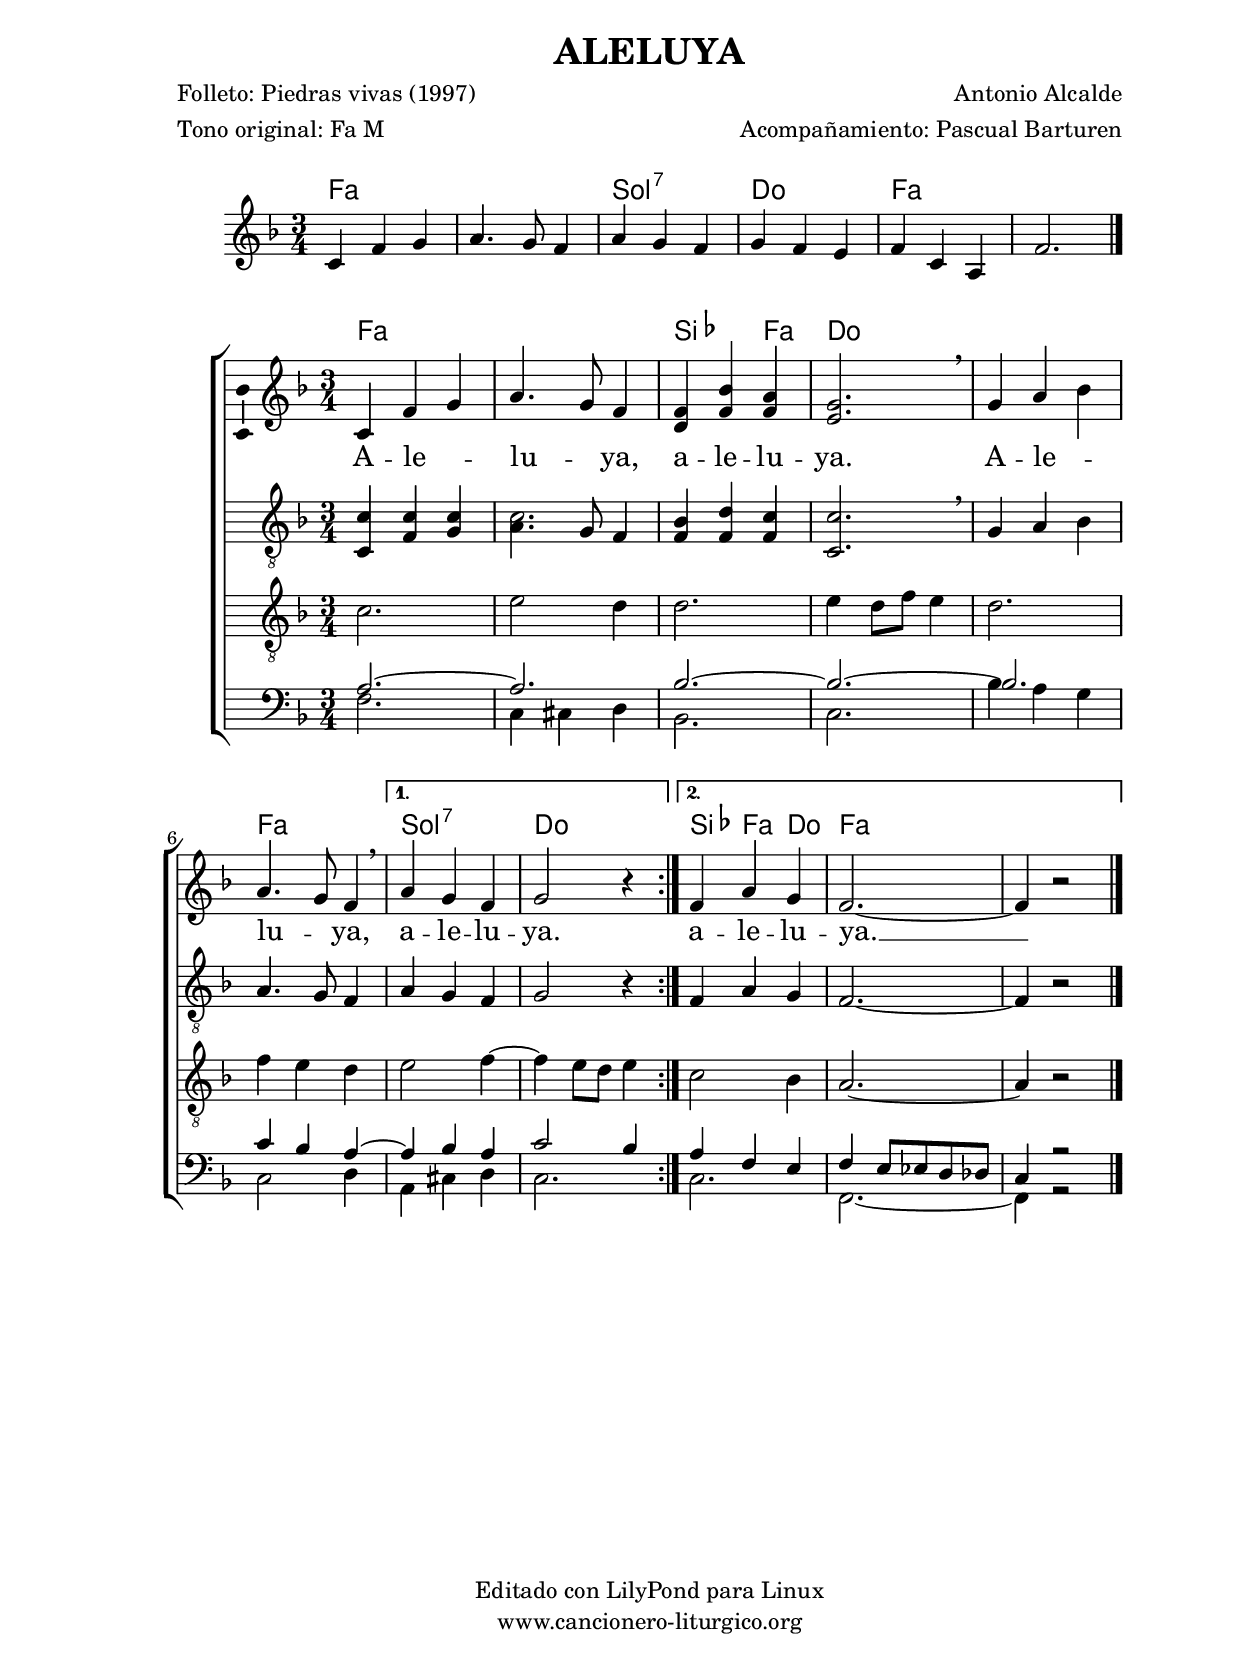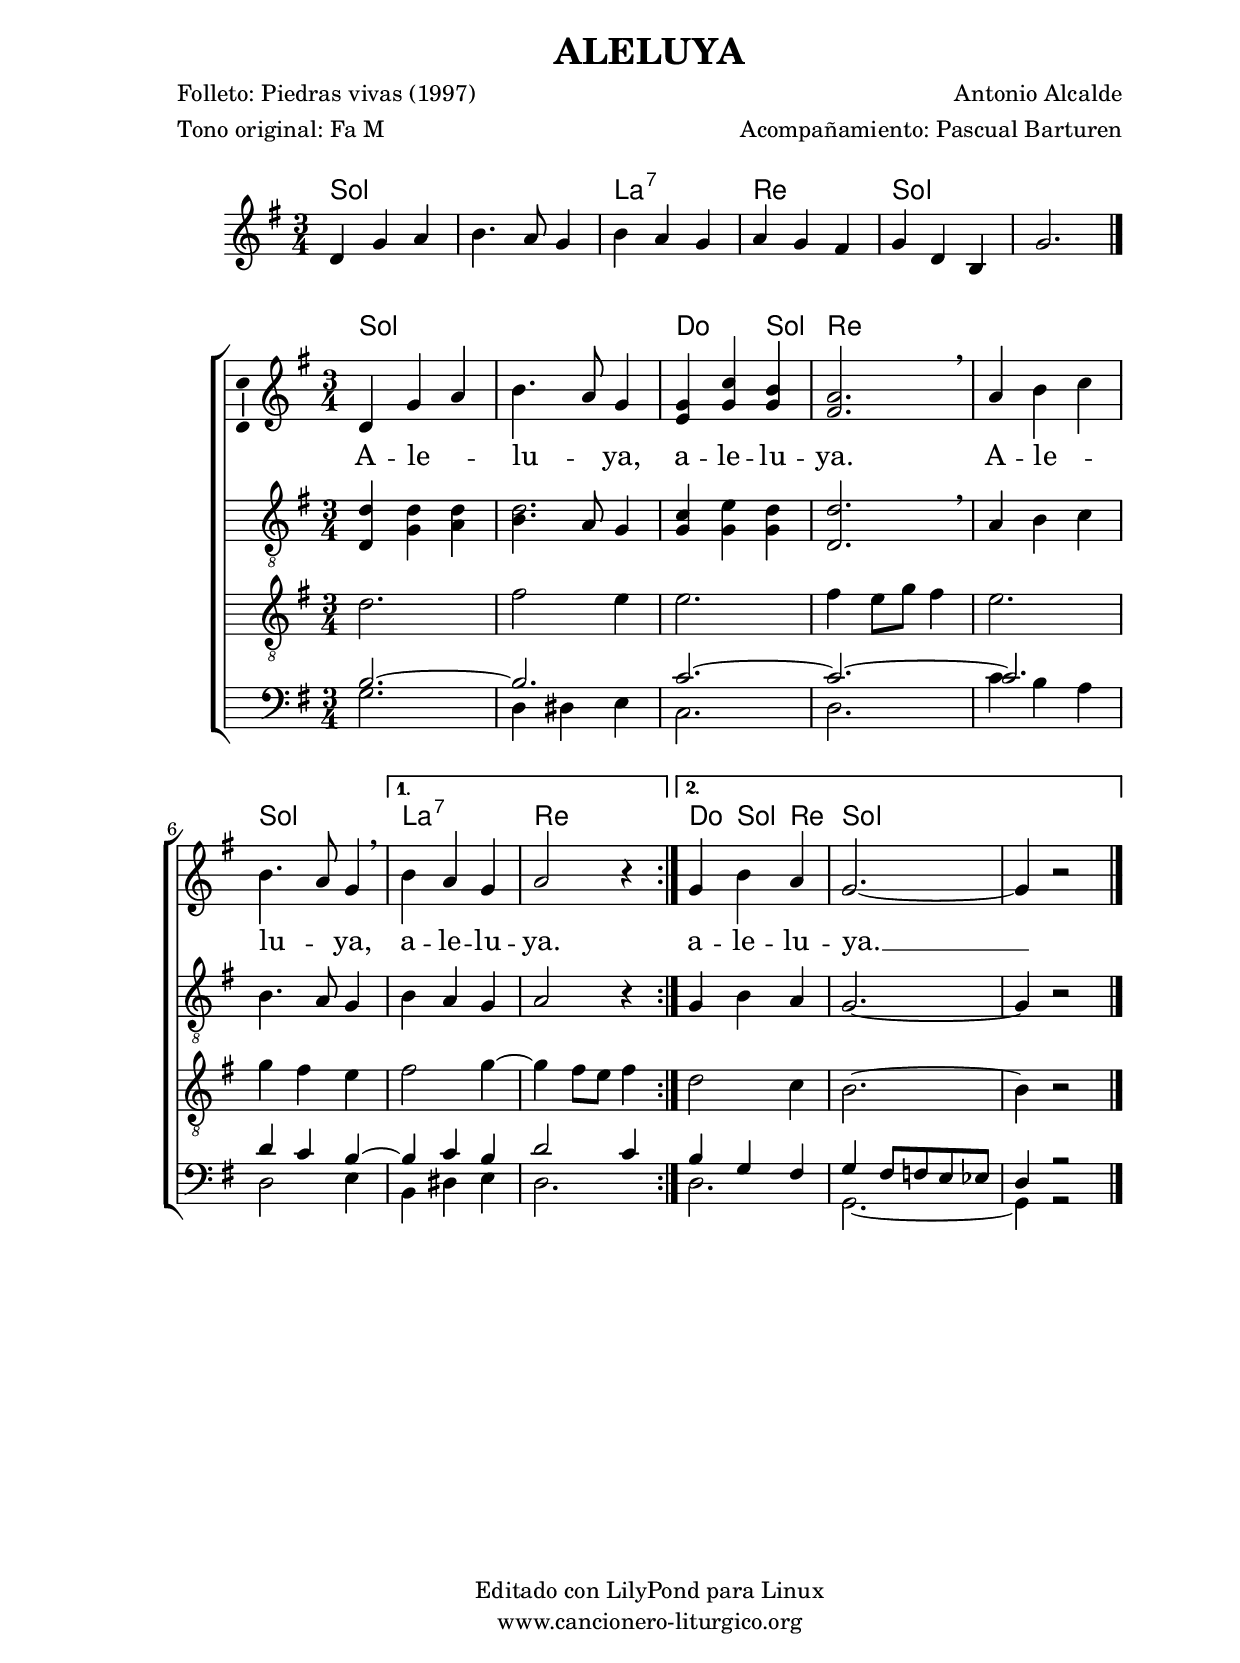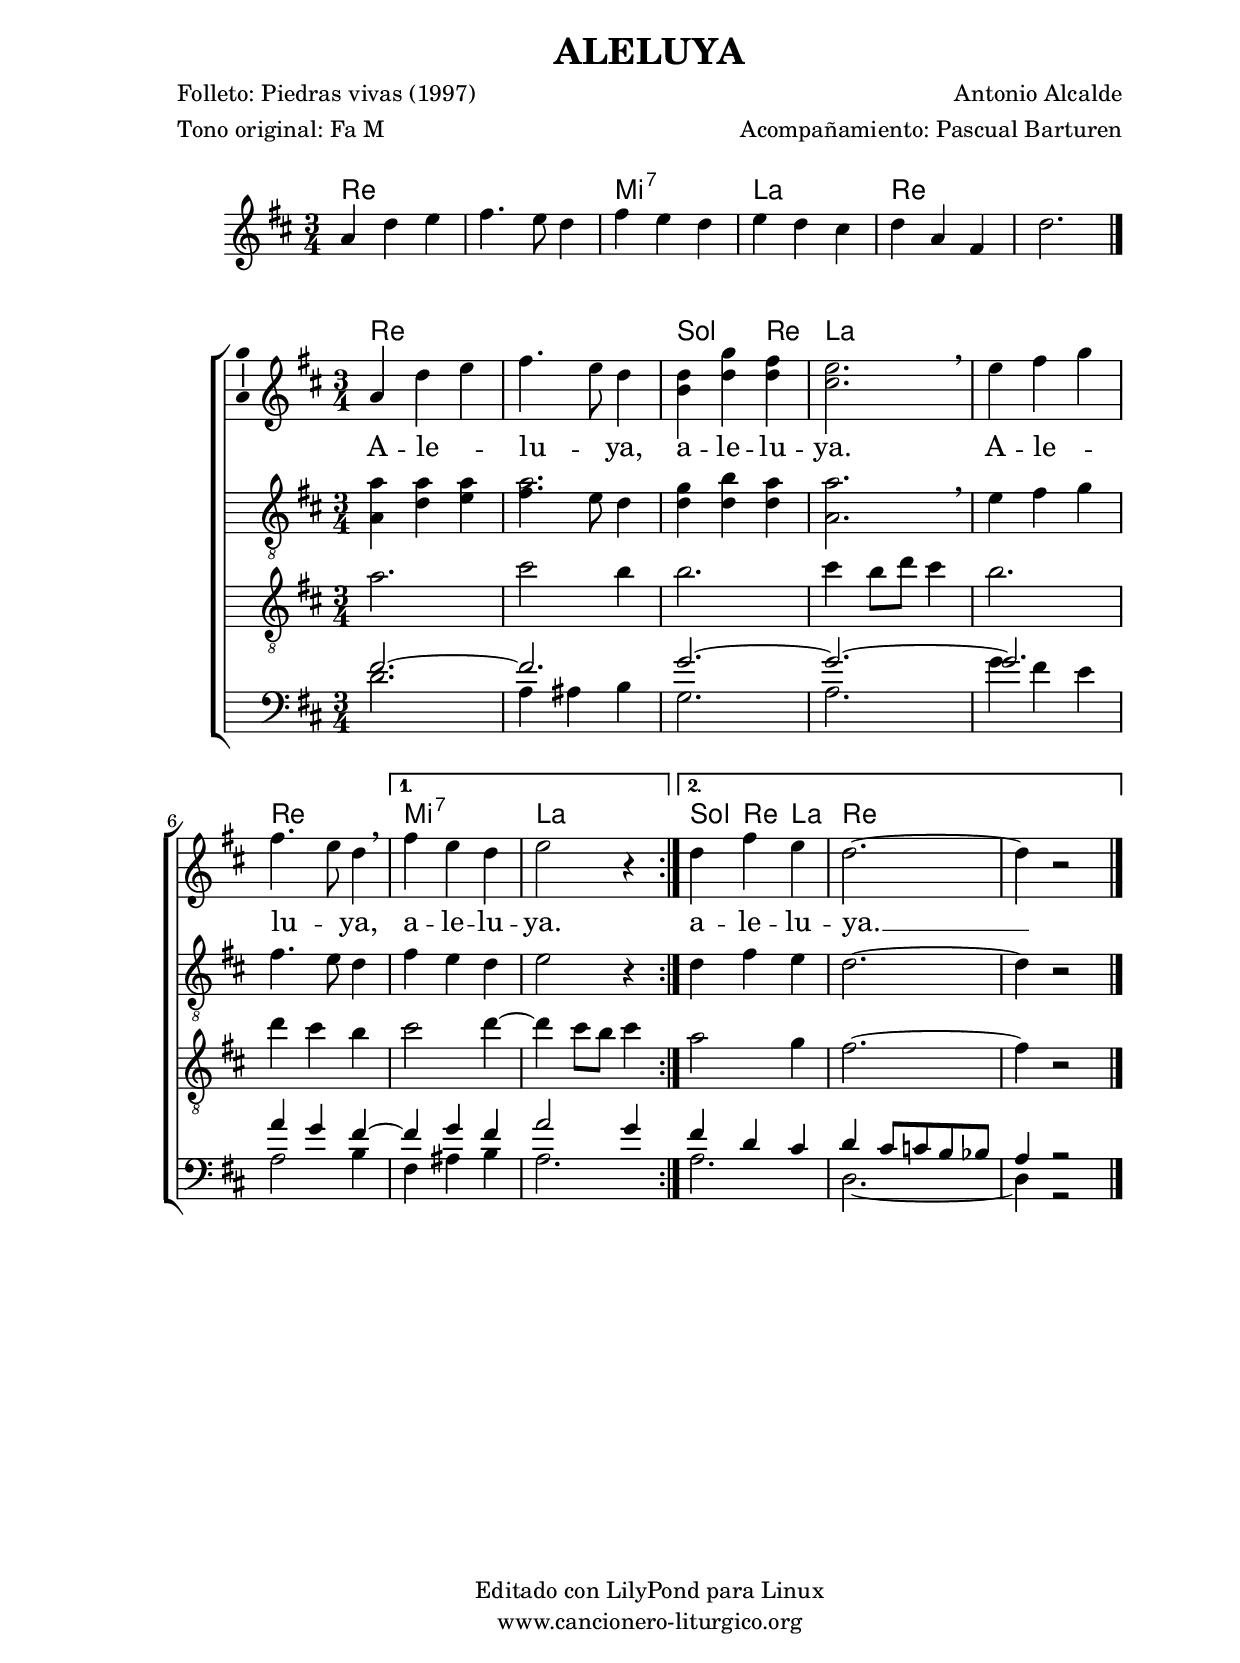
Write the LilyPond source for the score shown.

%
%para convertir .midi en .wav:
%timidity filename.midi -Ow -o finename.wav
%
%
%Para convertir de .wav a .mp3:
%lame -h -m j filename.wav
%
%
%para escuchar el midi:
%timidity nombrefichero.midi
%


%versión de lilypond para la que se ha escrito esta partitura:
\version "2.16.0"

	%Tamaño papel
	#(set-default-paper-size "a4")
	%Tamaño partitura
	#(set-global-staff-size 20)
	%No responde al pulsar sobre una nota
	#(ly:set-option 'point-and-click #f)

%parámetros del encabezamiento:
\header {
	title = "ALELUYA"
	subtitle = ""
	composer = "Antonio Alcalde"
	poet = "Folleto: Piedras vivas (1997)"
	meter = "Tono original: Fa M"
	arranger = "Acompañamiento: Pascual Barturen"
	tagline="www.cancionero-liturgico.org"
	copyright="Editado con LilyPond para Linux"
	}

%parámetros asociados al papel:
\paper  {
	oddHeaderMarkup = \markup {\fill-line { \on-the-fly #not-first-page \fromproperty #'header:title \on-the-fly #not-first-page \fromproperty #'header:composer }}
	evenHeaderMarkup = \markup {\fill-line { \fromproperty #'header:composer \fromproperty #'header:title }}
	#(set-paper-size "a4")
	print-page-number = ##f
	first-page-number = 1
	print-first-page-number = ##f
%	head-separation = 3.0 \cm
	top-margin = 2.0 \cm
	bottom-margin = 0.5\cm
%%%	bottom-margin = -3.5\cm
	left-margin = 3.0 \cm
	line-width = 16.0 \cm 
	indent = 8\mm
	interscoreline = 2.\mm
	between-system-space = 15\mm
%	para que las partituras no llenen la hoja:
	ragged-bottom = ##t
%	idem para la última hoja:
	ragged-last-bottom = ##f
%	para que las partituras llenen el ancho del papel:
	ragged-last = ##f
	after-title-space = 2.5 \cm
%page-count=1
%system-count=8

	%Flexible Vertical Spacing
%	markup-markup-spacing =
%	#'((basic-distance . 15) (minimum-distance . 15) (padding . 3))
	markup-system-spacing =
	#'((basic-distance . 15) (minimum-distance . 15) (padding . 3))
	system-system-spacing =
	#'((basic-distance . 15) (minimum-distance . 15) (padding . 3))
	score-system-spacing =
	#'((basic-distance . 15) (minimum-distance . 15) (padding . 5))
%	top-system-spacing = % header
%	#'((basic-distance . 8) (minimum-distance . 0) (padding . 0))
%	top-markup-spacing =
%	#'((basic-distance . 20) (minimum-distance . 20) (padding . 0))
	last-bottom-spacing = % footer
	#'((basic-distance . 5) (minimum-distance . 5) (padding . 0))
%	score-markup-spacing =
%	#'((basic-distance . 16) (minimum-distance . 13) (padding . 0))

	}


%parámetros que afectan a toda la partitura:
global =  {
	%clave de sol (G):
	\clef G
	%armadura:
	\transpose d f
	\key d \major
	\tempo 4=120
	\set Score.tempoHideNote = ##t
	}


acordesintro = {
	\italianChords
	\chordmode {
%%%	\transpose d c
{

f2. f g:7 c f s

}
}
}

melodiaintro = 

%%%\transpose d c
{
	\relative c'{
	\time 3/4

c4 f g
a4. g8 f4
a4 g f
g4 f e
f4 c a
f'2.

\bar "|."
}
}

acordes = {
	\italianChords
	\chordmode {
%%%	\transpose d f
{

\repeat volta 2 {
f2. f bes2 f4 c2. c f
}
\alternative {
{
g:7 c
}
{
bes4 f c f2. s
}
}

	}
	}
}

melodia = 

	\transpose d f
{
	\relative c'{
	\time 3/4

\repeat volta 2 {
a4 d e
fis4. e8 d4
<<
{
d4 g fis
e2. \breathe
}
{
b4 d d
cis2. \breathe
}
>>

e4 fis g
fis4. e8 d4 \breathe
}

\alternative {
{
fis4 e d
e2 r4
}
{
d4 fis e
d2.~
d4 r2
}
}

\bar "|."
	}
	}

melodiab = 

%%%	\transpose d f
{
	\relative c'{
	\time 3/4

\repeat volta 2 {
<<
{
c4 c c
c2.
bes4 d c
c2. \breathe
}
{
c,4 f g
a4. g8 f4
f4 f f
c2. \breathe
}
>>
g'4 a bes
a4. g8 f4
}

\alternative {
{
a4 g f
g2 r4
}
{
f4 a g
f2.~
f4 r2
}
}

\bar "|."
	}
	}

melodiados =

	\transpose d f
{
	\relative c'{
	\time 3/4

\repeat volta 2 {
a2.
cis2 b4
b2.
cis4 b8 d cis4
b2.
d4 cis b
}

\alternative {
{
cis2 d4~
d4 cis8 b cis4
}
{
a2 g4
fis2.~
fis4 r2
}
}

\bar "|."
	}
	}

melodiatres =

	\transpose d f
{
	\relative c{
	\time 3/4

<<
\new Voice
{
\voiceOne

\repeat volta 2 {
fis2.~
fis2.
g2.~
g2.~
g2.
a4 g fis~
}

\alternative {
{
fis4 g fis
a2 g4
}
{
fis4 d cis
d4 cis8 c b bes
a4 r2
}
}

}
\new Voice
{
\voiceTwo

\repeat volta 2 {
d2.
a4 ais b
g2.
a2.
g'4 fis e
a,2 b4
}

\alternative {
{
fis4 ais b
a2.
}
{
a2.
d,2.~
d4 r2
}
}

}
>>

\bar "|."
	}
	}


texto = \lyricmode {
%%%A -- le -- lu -- ya, __ _ _
A -- le -- _ lu -- _ ya,
a -- le -- lu -- ya.
%%%A -- le -- lu -- ya, __ _ _
A -- le -- _ lu -- _ ya,
a -- le -- lu -- ya.
a -- le -- lu -- ya. __

	}


acordesintroStaff = \context ChordNames = acordesintroStaff <<
	\set chordChanges = ##t
	\acordesintro
	>>

acordesStaff = \context ChordNames = acordesStaff <<
	\set chordChanges = ##t
	\acordes
	>>


vozintroStaff = \context Voice = vozintroStaff
<<
	\override Staff.StaffSymbol #'staff-space = #(magstep -0.35)
	\set Staff.midiInstrument = #"english horn"
	\set Staff.midiMinimumVolume = #0.7
	\set Staff.midiMaximumVolume = #0.9
	\global
	\melodiaintro
	>>

vozStaff = \context Voice = vozStaff
\with {\consists "Ambitus_engraver"}
<<
%	\set Staff.instrumentName = ""
%	\set Staff.shortInstrumentName = ""
%	\set Staff.midiInstrument = #"clarinet"
%	\set Staff.midiInstrument = #"cello"
%	\set Staff.midiInstrument = #"flute"
	\set Staff.midiInstrument = #"electric guitar (jazz)"
%	\set Staff.midiInstrument = #"english horn"
%	\set Staff.midiInstrument = #"violin"
%	\set Staff.midiInstrument = #"glockenspiel"
	\set Staff.midiMinimumVolume = #0.7
	\set Staff.midiMaximumVolume = #0.9
	\global
	\melodia
	>>

vozbStaff = \context Voice = vozbStaff
<<
%	\set Staff.instrumentName = ""
%	\set Staff.shortInstrumentName = ""
	\override Staff.StaffSymbol #'staff-space = #(magstep -0.35)
%	\set Staff.midiInstrument = #"clarinet"
%	\set Staff.midiInstrument = #"cello"
%	\set Staff.midiInstrument = #"flute"
	\set Staff.midiInstrument = #"electric guitar (jazz)"
%	\set Staff.midiInstrument = #"english horn"
%	\set Staff.midiInstrument = #"violin"
%	\set Staff.midiInstrument = #"glockenspiel"
	\set Staff.midiMinimumVolume = #0.7
	\set Staff.midiMaximumVolume = #0.9
	\global
%%%	%clave de fa (F):
%%%	\clef F 
	\clef "G_8"
	\melodiab
	>>

vozdosStaff = \context Voice = vozdosStaff
<<
	\set Staff.instrumentName = ""
	\set Staff.shortInstrumentName = ""
	\override Staff.StaffSymbol #'staff-space = #(magstep -0.35)
	\set Staff.midiInstrument = #"flute"
	\set Staff.midiMinimumVolume = #0.7
	\set Staff.midiMaximumVolume = #0.9
	\global
	\clef "G_8"
	\melodiados
	>>

voztresStaff = \context Voice = voztresStaff
<<
	\set Staff.instrumentName = ""
	\set Staff.shortInstrumentName = ""
	\override Staff.StaffSymbol #'staff-space = #(magstep -0.35)
	\set Staff.midiInstrument = #"flute"
	\set Staff.midiMinimumVolume = #0.7
	\set Staff.midiMaximumVolume = #0.9
	\global
	%clave de fa (F):
	\clef F 
	\melodiatres
	>>


textoStaff = \context Lyrics = textoStaff <<
	\lyricsto vozStaff \texto
	>>

\book {
	\score {
		\context ChoirStaff {
%			\override StaffGroup.SystemStartBracket #'collapse-height = #1
%			\override Score.SystemStartBar #'collapse-height = #1
			<<
			\acordesintroStaff
			\vozintroStaff
			>>
			}
		\layout {
	    		\context {
				\Lyrics
				\override LyricText #'font-size = #2
				}
	   		 \context {
				\Score
				\override StaffSymbol #'staff-space = #(magstep +3)
				}
			}
		}
	\score {
		\context ChoirStaff {
%			\override StaffGroup.SystemStartBracket #'collapse-height = #1
%			\override Score.SystemStartBar #'collapse-height = #1
			<<
			\acordesStaff
			\vozStaff
			\textoStaff
			\vozbStaff
			\vozdosStaff
			\voztresStaff
			>>
			}
		\layout {
	    		\context {
				\Lyrics
				\override LyricText #'font-size = #2
				}
	   		 \context {
				\Score
				\override StaffSymbol #'staff-space = #(magstep +3)
				}
			}
		}
	\score {
		\unfoldRepeats
		\context ChoirStaff {
			<<
			\acordesintroStaff
			\vozintroStaff
			>>
			<<
			\acordesStaff
			\vozStaff
			\vozbStaff
			\vozdosStaff
			\voztresStaff
			>>
			}
		\midi {
	  		\context {
	  			\Score
				tempoWholesPerMinute = #(ly:make-moment 70 4)
				}
			}
		}
	}



#(define output-suffix "C")
\book {
	\score {
		\context ChoirStaff {
%			\override StaffGroup.SystemStartBracket #'collapse-height = #1
%			\override Score.SystemStartBar #'collapse-height = #1
\transpose c d
			<<
			\acordesintroStaff
			\vozintroStaff
			>>
			}
		\layout {
	    		\context {
				\Lyrics
				\override LyricText #'font-size = #2
				}
	   		 \context {
				\Score
				\override StaffSymbol #'staff-space = #(magstep +3)
				}
			}
		}
	\score {
		\context ChoirStaff {
%			\override StaffGroup.SystemStartBracket #'collapse-height = #1
%			\override Score.SystemStartBar #'collapse-height = #1
\transpose c d
			<<
			\acordesStaff
			\vozStaff
			\textoStaff
			\vozbStaff
			\vozdosStaff
			\voztresStaff
			>>
			}
		\layout {
	    		\context {
				\Lyrics
				\override LyricText #'font-size = #2
				}
	   		 \context {
				\Score
				\override StaffSymbol #'staff-space = #(magstep +3)
				}
			}
		}
	}

#(define output-suffix "S")
\book {
	\score {
		\context ChoirStaff {
%			\override StaffGroup.SystemStartBracket #'collapse-height = #1
%			\override Score.SystemStartBar #'collapse-height = #1
\transpose c a
			<<
			\acordesintroStaff
			\vozintroStaff
			>>
			}
		\layout {
	    		\context {
				\Lyrics
				\override LyricText #'font-size = #2
				}
	   		 \context {
				\Score
				\override StaffSymbol #'staff-space = #(magstep +3)
				}
			}
		}
	\score {
		\context ChoirStaff {
%			\override StaffGroup.SystemStartBracket #'collapse-height = #1
%			\override Score.SystemStartBar #'collapse-height = #1
\transpose c a
			<<
			\acordesStaff
			\vozStaff
			\textoStaff
			\vozbStaff
			\vozdosStaff
			\voztresStaff
			>>
			}
		\layout {
	    		\context {
				\Lyrics
				\override LyricText #'font-size = #2
				}
	   		 \context {
				\Score
				\override StaffSymbol #'staff-space = #(magstep +3)
				}
			}
		}
	}


